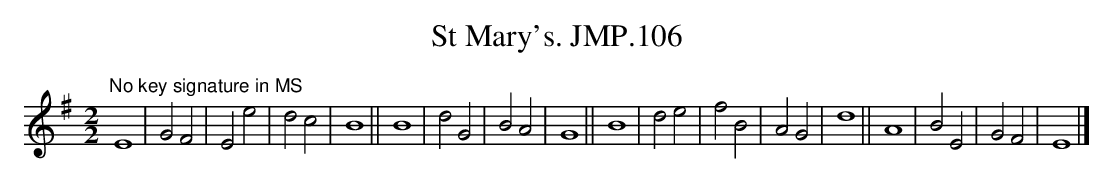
X:1
T:St Mary's. JMP.106
M:2/2
L:1/2
K:E minor
"No key signature in MS"E2 | GF | Ee | dc | B2 ||\
B2 | dG | BA | G2 ||B2 | de | fB | AG | d2 ||A2 | BE | GF | E2 |]
